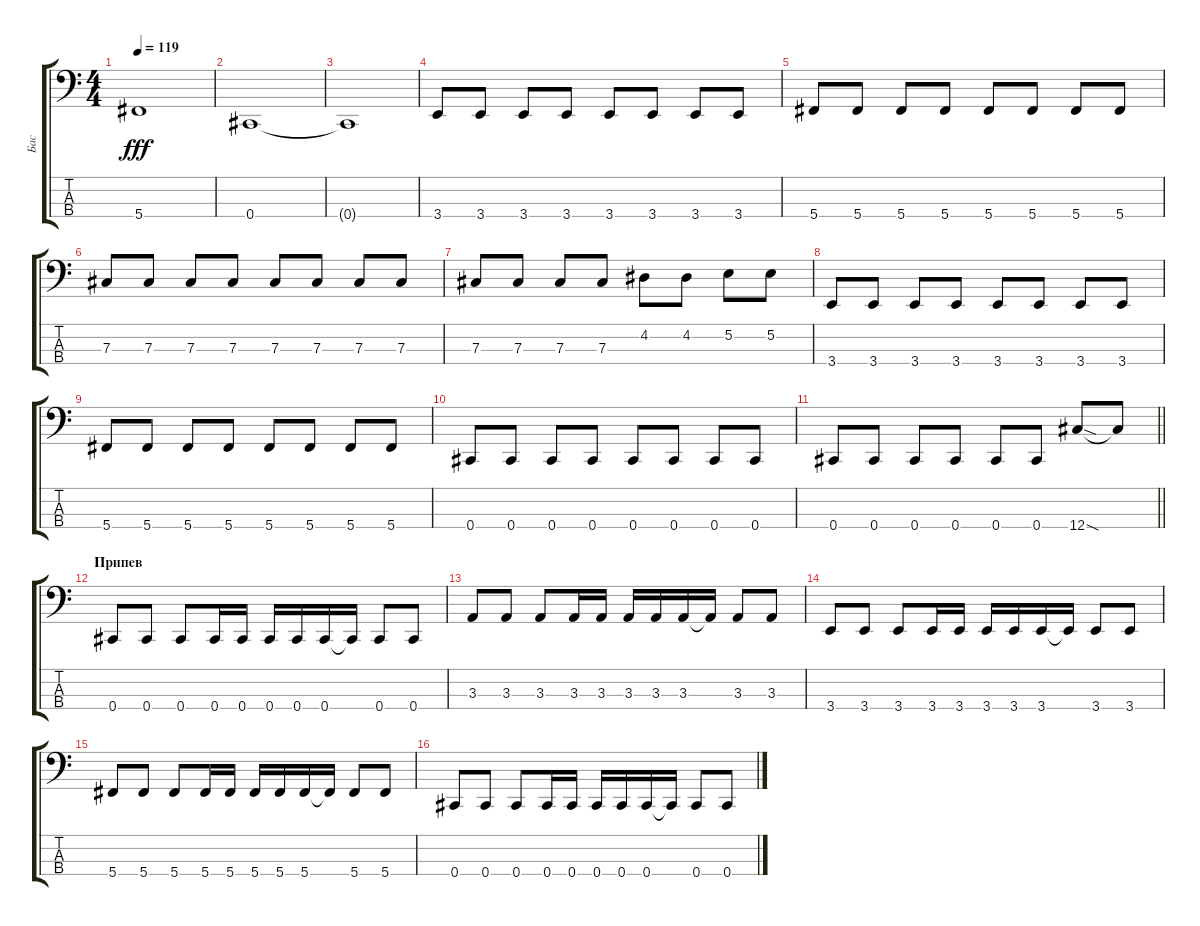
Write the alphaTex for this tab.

\track ("Бас" "Бас") {instrument electricbasspick}
\staff {score tabs}
\tuning (E2 B1 Gb1 Db1) {hide}
\ts (4 4)
\tempo 119
\clef f4
\ks c
5.4.1{dy fff} |
0.4.1 |
0.4{t}.1 |
3.4.8 3.4.8 3.4.8 3.4.8 3.4.8 3.4.8 3.4.8 3.4.8 |
5.4.8 5.4.8 5.4.8 5.4.8 5.4.8 5.4.8 5.4.8 5.4.8 |
7.3.8 7.3.8 7.3.8 7.3.8 7.3.8 7.3.8 7.3.8 7.3.8 |
7.3.8 7.3.8 7.3.8 7.3.8 4.2.8 4.2.8 5.2.8 5.2.8 |
3.4.8 3.4.8 3.4.8 3.4.8 3.4.8 3.4.8 3.4.8 3.4.8 |
5.4.8 5.4.8 5.4.8 5.4.8 5.4.8 5.4.8 5.4.8 5.4.8 |
0.4.8 0.4.8 0.4.8 0.4.8 0.4.8 0.4.8 0.4.8 0.4.8 |
\barLineRight lightlight
0.4.8 0.4.8 0.4.8 0.4.8 0.4.8 0.4.8 12.4{sod}.8 12.4{t}.8 |
\section ("" "Припев")
0.4.8 0.4.8 0.4.8 0.4.16 0.4.16 0.4.16 0.4.16 0.4.16 0.4{t}.16 0.4.8 0.4.8 |
3.3.8 3.3.8 3.3.8 3.3.16 3.3.16 3.3.16 3.3.16 3.3.16 3.3{t}.16 3.3.8 3.3.8 |
3.4.8 3.4.8 3.4.8 3.4.16 3.4.16 3.4.16 3.4.16 3.4.16 3.4{t}.16 3.4.8 3.4.8 |
5.4.8 5.4.8 5.4.8 5.4.16 5.4.16 5.4.16 5.4.16 5.4.16 5.4{t}.16 5.4.8 5.4.8 |
0.4.8 0.4.8 0.4.8 0.4.16 0.4.16 0.4.16 0.4.16 0.4.16 0.4{t}.16 0.4.8 0.4.8
